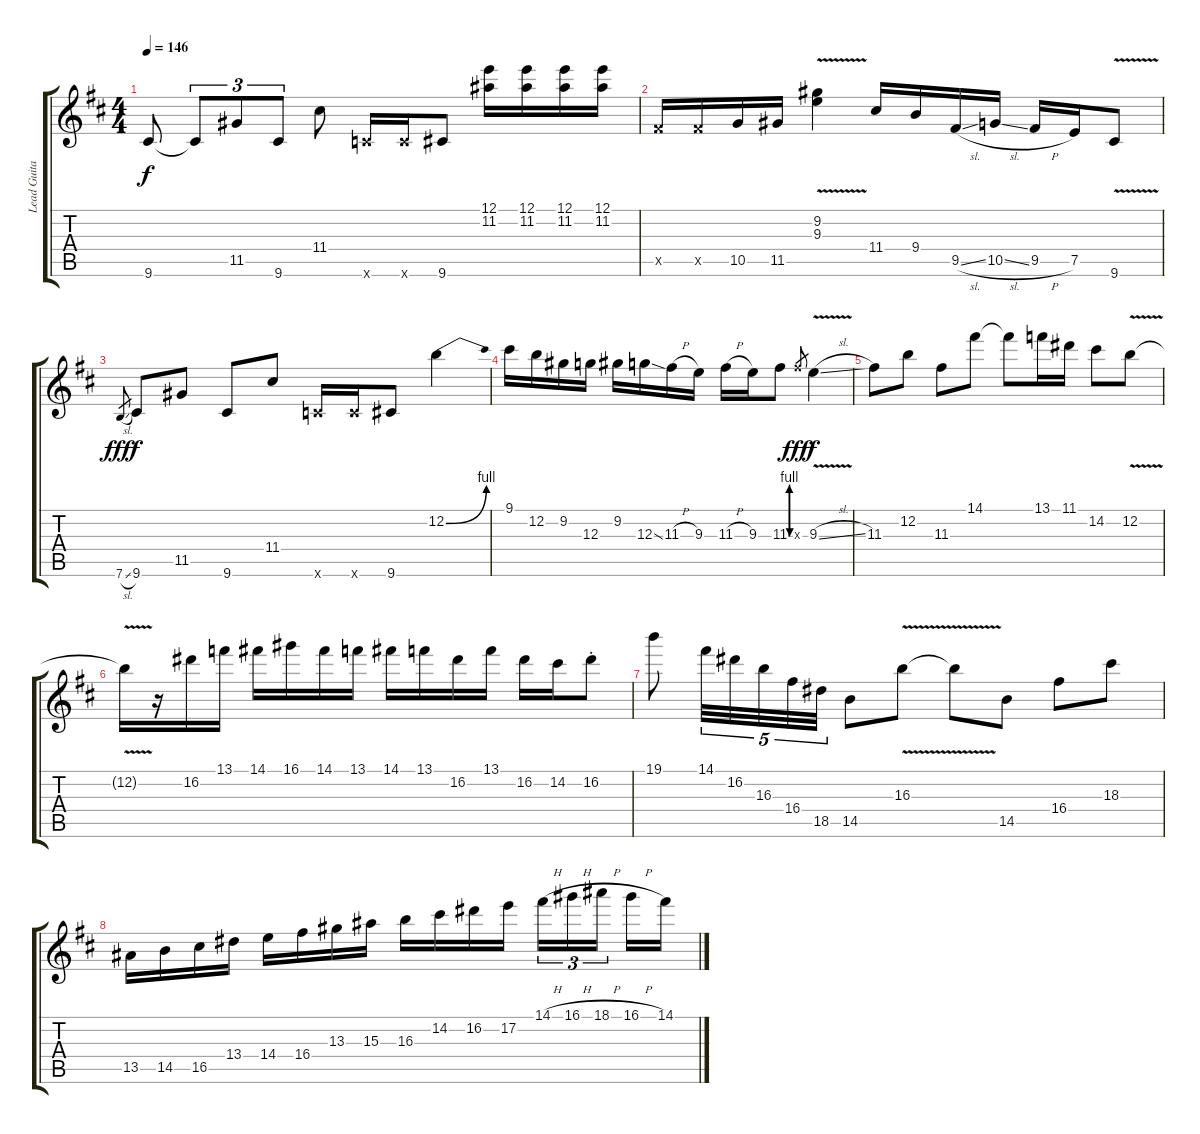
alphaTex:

\track ("Lead Guitar" "Lead Guita") {instrument overdrivenguitar}
\staff {score tabs}
\tuning (E4 B3 G3 D3 A2 E2) {hide}
\ts (4 4)
\tempo 146
\clef g2
\ks bminor
9.6.8{dy f} 9.6{t}.8{tu (3 2)} 11.5.8{tu (3 2)} 9.6.8{tu (3 2)} 11.4.8 8.6{x}.16 8.6{x}.16 9.6.8 (12.1 11.2).16 (12.1 11.2).16 (12.1 11.2).16 (12.1 11.2).16 |
9.5{x}.16 9.5{x}.16 10.5.16 11.5.16 (9.2{v} 9.3{v}).4 11.4.16 9.4.16 9.5{sl}.16 10.5{sl}.16 9.5{h}.16 7.5.16 9.6{v}.8 |
7.6{sl}.8{gr dy fff} 9.6.8{dy f} 11.5.8 9.6.8 11.4.8 8.6{x}.16 8.6{x}.16 9.6.8 12.2{be (bend 0 0 60 4)}.4 |
9.1.16 12.2.16 9.2.16 12.3.16 9.2.16 12.3{ss}.16 11.3{h}.16 9.3.16 11.3{h}.16 9.3.16 11.3{be (custom 0 0 8 0 15 4 30 4 38 0 60 0)}.8 11.3{x}.8{gr dy fff} 9.3{v sl}.4{dy f} |
11.3.8 12.2.8 11.3.8 14.1.8 14.1{t}.8 13.1.16 11.1.16 14.2.8 12.2{v}.8 |
12.2{t}.16 r.16 16.2.16 13.1.16 14.1.16 16.1.16 14.1.16 13.1.16 14.1.16 13.1.16 16.2.16 13.1.16 16.2.16 14.2.16 16.2{st}.8 |
19.1.8 14.1.32{tu (5 4)} 16.2.32{tu (5 4)} 16.3.32{tu (5 4)} 16.4.32{tu (5 4)} 18.5.32{tu (5 4)} 14.5.8 16.3{v}.8 16.3{t}.8 14.5.8 16.4.8 18.3.8 |
13.5.16 14.5.16 16.5.16 13.4.16 14.4.16 16.4.16 13.3.16 15.3.16 16.3.16 14.2.16 16.2.16 17.2.16 14.1{h}.16{tu (3 2)} 16.1{h}.16{tu (3 2)} 18.1{h}.16{tu (3 2) beam splitsecondary} 16.1{h}.16 14.1.16
